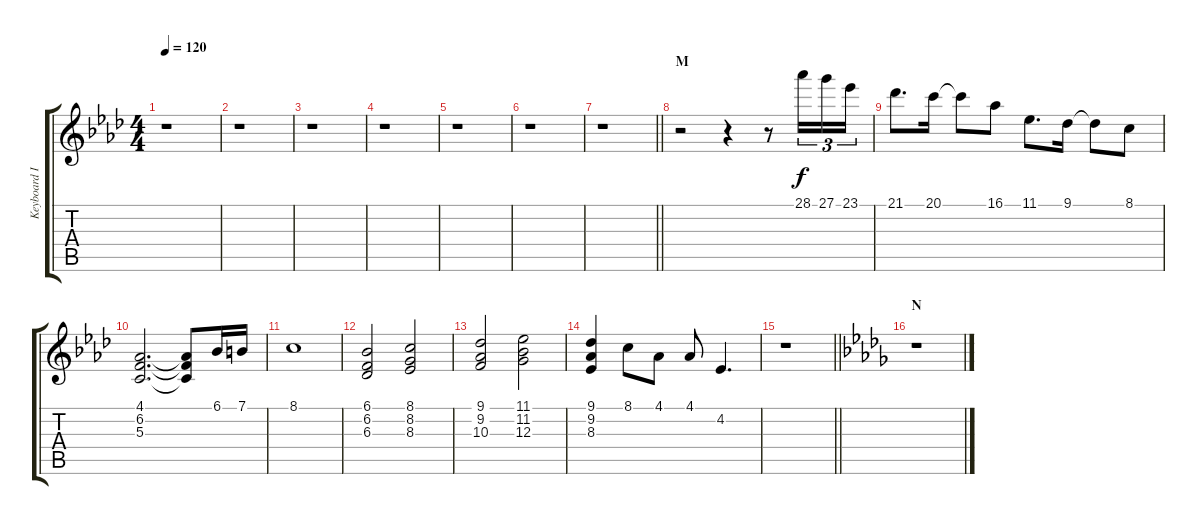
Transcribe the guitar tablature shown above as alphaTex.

\track ("Keyboard II" "Keyboard I") {instrument acousticgrandpiano}
\staff {score tabs}
\tuning (E4 B3 G3 D3 A2 E2) {hide}
\ts (4 4)
\tempo 120
\clef g2
\ks ab
r.1{dy f} |
r.1 |
r.1 |
r.1 |
r.1 |
r.1 |
\barLineRight lightlight
r.1 |
\section ("" "M")
r.2 r.4 r.8 28.1.16{tu (3 2)} 27.1.16{tu (3 2)} 23.1.16{tu (3 2)} |
21.1.8{d} 20.1.16 20.1{t}.8 16.1.8 11.1.8{d} 9.1.16 9.1{t}.8 8.1.8 |
(4.1 6.2 5.3).2{d} (4.1{t} 6.2{t} 5.3{t}).8 6.1.16 7.1.16 |
8.1.1 |
(6.1 6.2 6.3).2 (8.1 8.2 8.3).2 |
(9.1 9.2 10.3).2 (11.1 11.2 12.3).2 |
(9.1 9.2 8.3).4 8.1.8 4.1.8 4.1.8 4.2.4{d} |
\barLineRight lightlight
r.1 |
\section ("" "N")
\ks db
r.1
